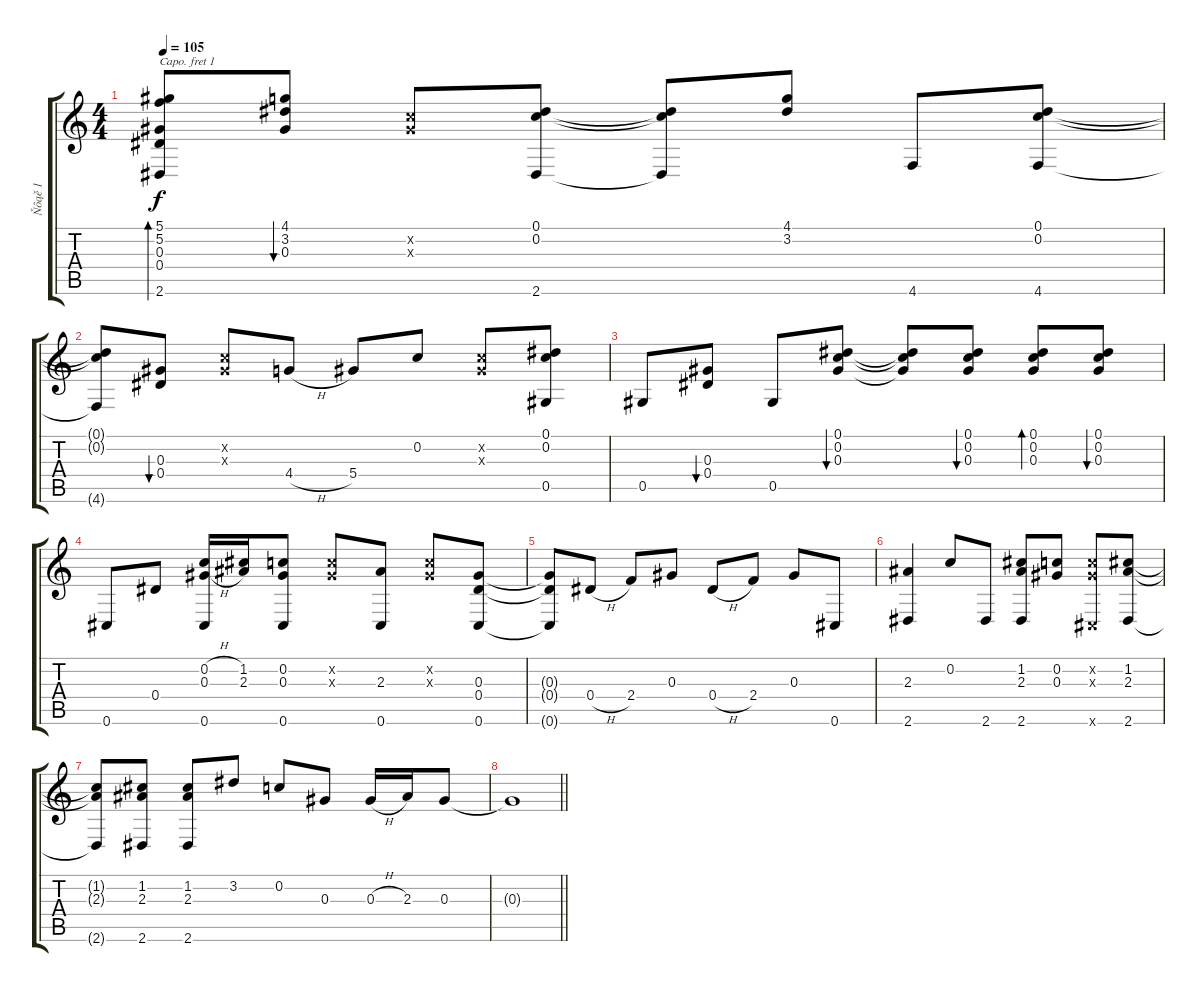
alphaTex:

\track ("Ňôąě 1" "Ňôąě 1") {instrument acousticguitarsteel}
\staff {score tabs}
\capo 1
\tuning (D4 B3 G3 D3 G2 C2) {hide}
\ts (4 4)
\tempo 105
\clef g2
\ks c
(5.1{t} 5.2{t} 0.3{t} 0.4{t} 2.6{t}).8{bd 120 dy f beam Up} (4.1 3.2 0.3).8{bu 120 beam Up} (0.2{x} 0.3{x}).8{beam Up} (0.1 0.2 2.6).8{beam Up} (0.1{t} 0.2{t} 2.6{t}).8 (4.1 3.2).8 4.6.8 (0.1 0.2 4.6).8 |
(0.1{t} 0.2{t} 4.6{t}).8 (0.3 0.4).8{bu 120} (0.2{x} 0.3{x}).8 4.4{h}.8 5.4.8 0.2.8 (0.2{x} 0.3{x}).8{beam Up} (0.1 0.2 0.5).8{beam Up} |
0.5.8 (0.3 0.4).8{bu 60} 0.5.8 (0.1 0.2 0.3).8{bu 60} (0.1{t} 0.2{t} 0.3{t}).8{beam Up} (0.1 0.2 0.3).8{bu 60 beam Up} (0.1 0.2 0.3).8{bd 60 beam Up} (0.1 0.2 0.3).8{bu 60 beam Up} |
0.6.8 0.4.8 (0.2{h} 0.3{h} 0.6).16{beam Up} (1.2 2.3).16{beam Up} (0.2 0.3 0.6).8{beam Up} (0.2{x} 0.3{x}).8 (2.3 0.6).8 (0.2{x} 0.3{x}).8 (0.3 0.4 0.6).8 |
(0.3{t} 0.4{t} 0.6{t}).8 0.4{h}.8 2.4.8 0.3.8 0.4{h}.8 2.4.8 0.3.8 0.6.8 |
(2.3 2.6).4 0.2.8{beam Up} 2.6.8 (1.2 2.3 2.6).8 (0.2 0.3).8 (0.2{x} 0.3{x} 0.6{x}).8 (1.2 2.3 2.6).8 |
(1.2{t} 2.3{t} 2.6{t}).8 (1.2 2.3 2.6).8 (1.2 2.3 2.6).8 3.2.8 0.2.8 0.3.8 0.3{h}.16 2.3.16 0.3.8 |
\barLineRight lightlight
0.3{t}.1
